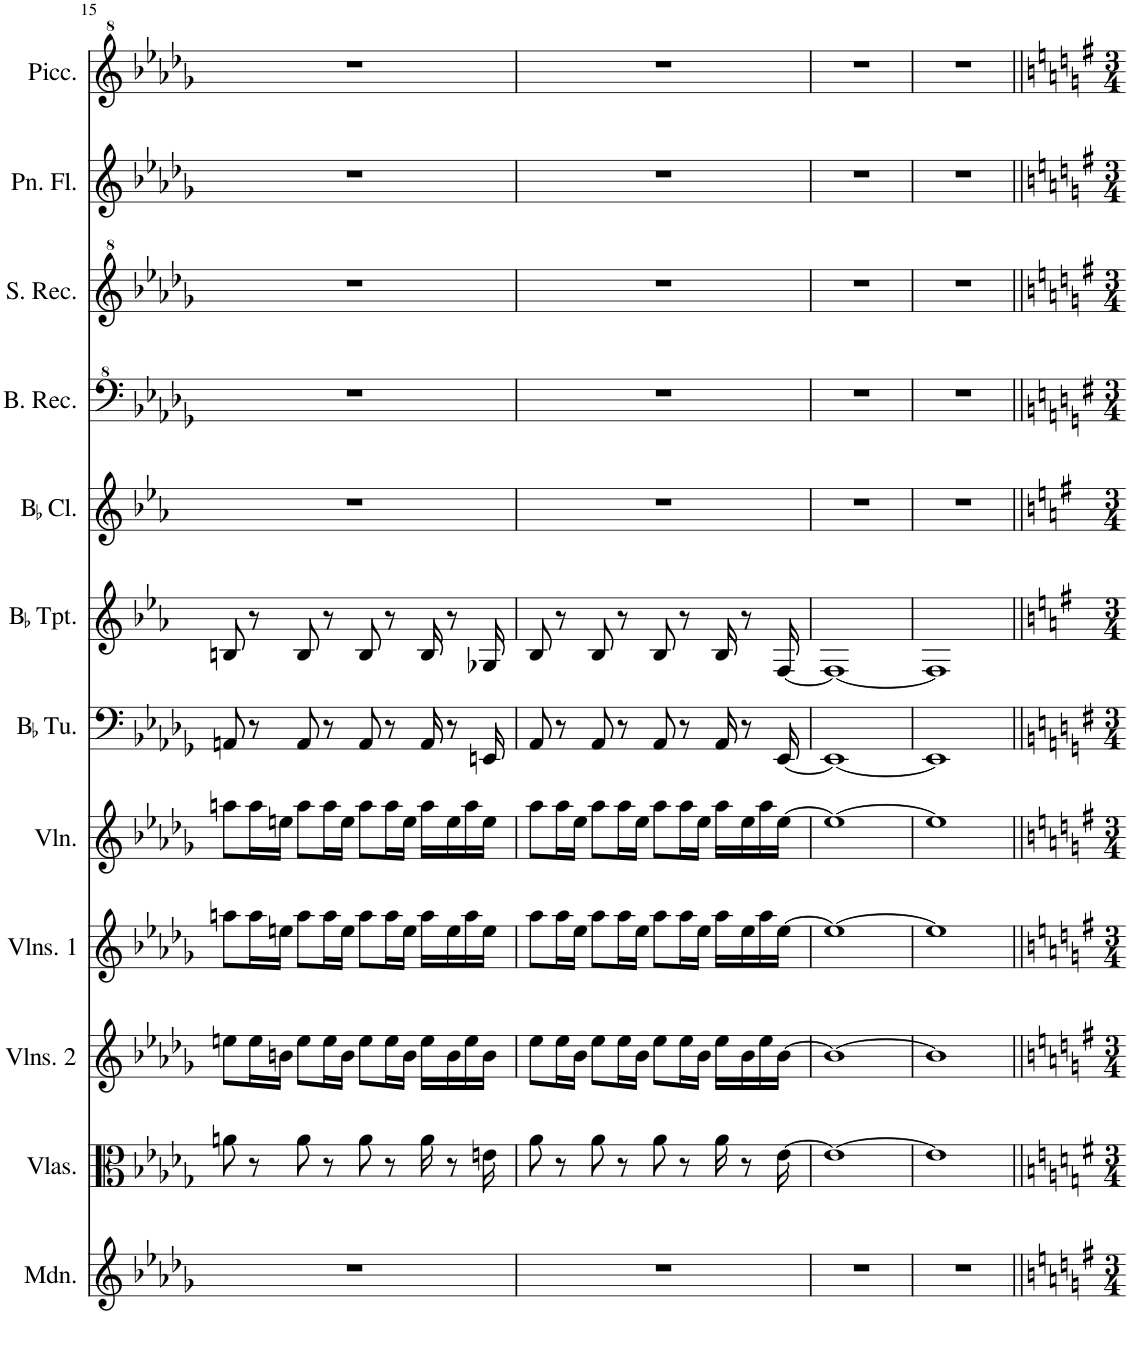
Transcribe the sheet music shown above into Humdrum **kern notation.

**kern	**kern	**kern	**kern	**kern	**kern	**kern	**kern	**kern	**kern	**kern	**kern
*part12	*part11	*part10	*part9	*part8	*part7	*part6	*part5	*part4	*part3	*part2	*part1
*staff12	*staff11	*staff10	*staff9	*staff8	*staff7	*staff6	*staff5	*staff4	*staff3	*staff2	*staff1
*I"Mandolin	*I"Violas	*I"Violins 2	*I"Violins 1	*I"Violin	*I"BaccidentalFlat Tuba	*I"BaccidentalFlat Trumpet	*I"BaccidentalFlat Clarinet	*I"Bass Recorder	*I"Soprano Recorder	*I"Pan Flute	*I"Piccolo
*I'Mdn.	*I'Vlas.	*I'Vlns. 2	*I'Vlns. 1	*I'Vln.	*I'BaccidentalFlat Tu.	*I'BaccidentalFlat Tpt.	*I'BaccidentalFlat Cl.	*I'B. Rec.	*I'S. Rec.	*I'Pn. Fl.	*I'Picc.
!!LO:PB:g=z
*clefG2	*clefC3	*clefG2	*clefG2	*clefG2	*clefF4	*clefG2	*clefG2	*clefF^4	*clefG^2	*clefG2	*clefG^2
*	*	*	*	*	*	*Trd1c2	*Trd1c2	*	*	*	*Trd-7c-12
*k[b-e-a-d-g-]	*k[b-e-a-d-g-]	*k[b-e-a-d-g-]	*k[b-e-a-d-g-]	*k[b-e-a-d-g-]	*k[b-e-a-d-g-]	*k[b-e-a-]	*k[b-e-a-]	*k[b-e-a-d-g-]	*k[b-e-a-d-g-]	*k[b-e-a-d-g-]	*k[b-e-a-d-g-]
*M4/4	*M4/4	*M4/4	*M4/4	*M4/4	*M4/4	*M4/4	*M4/4	*M4/4	*M4/4	*M4/4	*M4/4
=15	=15	=15	=15	=15	=15	=15	=15	=15	=15	=15	=15
1r	8an\	8een\L	8aan\L	8aan\L	8AAn/	8Bn/	1r	1r	1r	1r	1r
.	8r	16ee\L	16aa\L	16aa\L	8r	8r	.	.	.	.	.
.	.	16bn\JJ	16een\JJ	16een\JJ	.	.	.	.	.	.	.
.	8a\	8ee\L	8aa\L	8aa\L	8AA/	8B/	.	.	.	.	.
.	8r	16ee\L	16aa\L	16aa\L	8r	8r	.	.	.	.	.
.	.	16b\JJ	16ee\JJ	16ee\JJ	.	.	.	.	.	.	.
.	8a\	8ee\L	8aa\L	8aa\L	8AA/	8B/	.	.	.	.	.
.	8r	16ee\L	16aa\L	16aa\L	8r	8r	.	.	.	.	.
.	.	16b\JJ	16ee\JJ	16ee\JJ	.	.	.	.	.	.	.
.	16a\	16ee\LL	16aa\LL	16aa\LL	16AA/	16B/	.	.	.	.	.
.	8r	16b\	16ee\	16ee\	8r	8r	.	.	.	.	.
.	.	16ee\	16aa\	16aa\	.	.	.	.	.	.	.
.	16en\	16b\JJ	16ee\JJ	16ee\JJ	16EEn/	16G-X/	.	.	.	.	.
=16	=16	=16	=16	=16	=16	=16	=16	=16	=16	=16	=16
1r	8a-\	8ee-\L	8aa-\L	8aa-\L	8AA-/	8B-/	1r	1r	1r	1r	1r
.	8r	16ee-\L	16aa-\L	16aa-\L	8r	8r	.	.	.	.	.
.	.	16b-\JJ	16ee-\JJ	16ee-\JJ	.	.	.	.	.	.	.
.	8a-\	8ee-\L	8aa-\L	8aa-\L	8AA-/	8B-/	.	.	.	.	.
.	8r	16ee-\L	16aa-\L	16aa-\L	8r	8r	.	.	.	.	.
.	.	16b-\JJ	16ee-\JJ	16ee-\JJ	.	.	.	.	.	.	.
.	8a-\	8ee-\L	8aa-\L	8aa-\L	8AA-/	8B-/	.	.	.	.	.
.	8r	16ee-\L	16aa-\L	16aa-\L	8r	8r	.	.	.	.	.
.	.	16b-\JJ	16ee-\JJ	16ee-\JJ	.	.	.	.	.	.	.
.	16a-\	16ee-\LL	16aa-\LL	16aa-\LL	16AA-/	16B-/	.	.	.	.	.
.	8r	16b-\	16ee-\	16ee-\	8r	8r	.	.	.	.	.
.	.	16ee-\	16aa-\	16aa-\	.	.	.	.	.	.	.
.	[16e-\	[16b-\JJ	[16ee-\JJ	[16ee-\JJ	[16EE-/	[16F/	.	.	.	.	.
=17	=17	=17	=17	=17	=17	=17	=17	=17	=17	=17	=17
1r	1e-_	1b-_	1ee-_	1ee-_	1EE-_	1F_	1r	1r	1r	1r	1r
=18	=18	=18	=18	=18	=18	=18	=18	=18	=18	=18	=18
1r	1e-]	1b-]	1ee-]	1ee-]	1EE-]	1F]	1r	1r	1r	1r	1r
=||	=||	=||	=||	=||	=||	=||	=||	=||	=||	=||	=||
*-	*-	*-	*-	*-	*-	*-	*-	*-	*-	*-	*-
